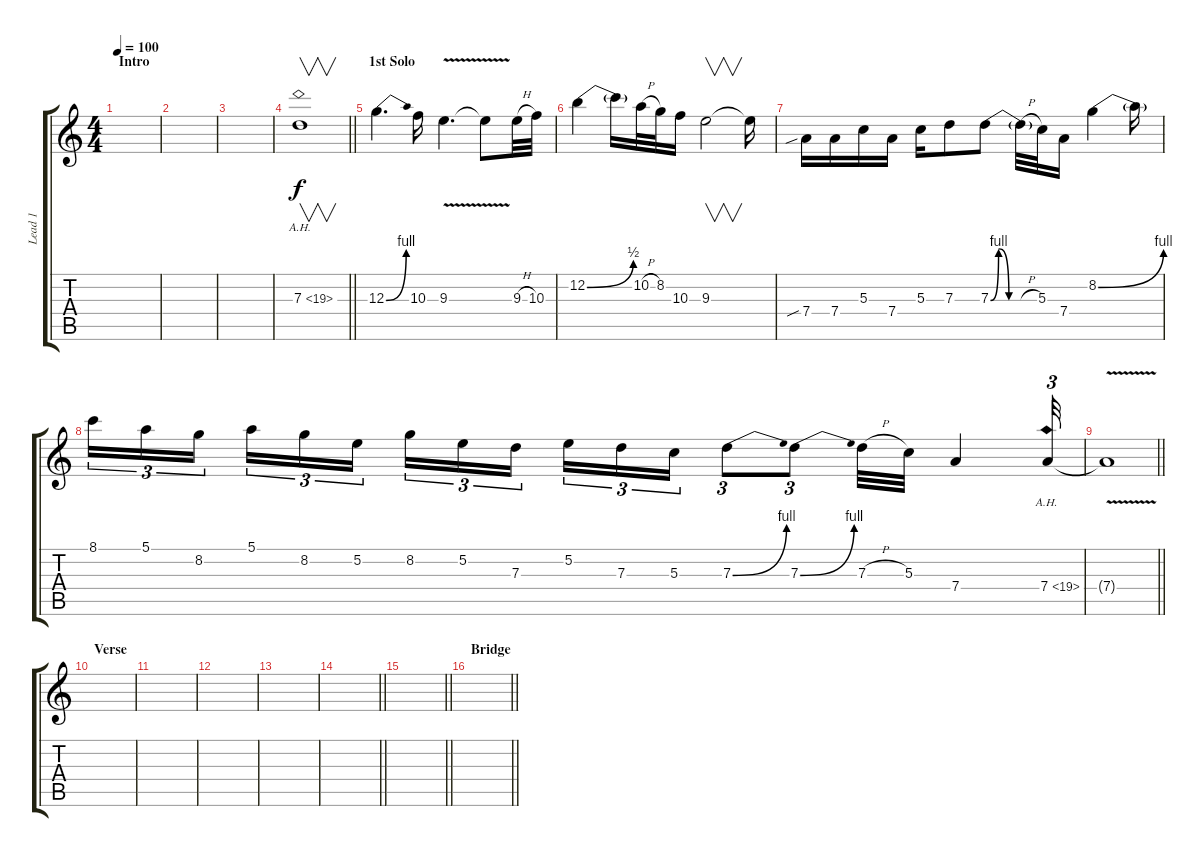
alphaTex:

\track ("Lead 1" "Lead 1") {instrument distortionguitar}
\staff {score tabs}
\tuning (E4 B3 G3 D3 A2 E2) {hide}
\ts (4 4)
\section ("" "Intro")
\tempo 100
\clef g2
\ks c
|
|
|
\barLineRight lightlight
7.3{ah 12}.1{v} |
\section ("" "1st Solo")
12.3{be (bend 0 0 60 4)}.4{d} 10.3.16 9.3{v}.4{d} 9.3{t}.8 9.3{h}.32 10.3.32 |
12.2{be (bend 0 0 60 2)}.4 12.2{t}.16 10.2{h}.32 8.2.32 10.3.16 9.3.2{v} 9.3{t}.16 |
7.4{sib}.16 7.4.16 5.3.16 7.4.16 5.3.16 7.3.8 7.3{be (custom 0 0 10 4 23 0 60 0)}.8 7.3{h t}.32 5.3.32 7.4.16 8.2{be (bend 0 0 60 4)}.4 8.2{t}.16 |
8.1.16{tu (3 2)} 5.1.16{tu (3 2)} 8.2.16{tu (3 2)} 5.1.16{tu (3 2)} 8.2.16{tu (3 2)} 5.2.16{tu (3 2)} 8.2.16{tu (3 2)} 5.2.16{tu (3 2)} 7.3.16{tu (3 2)} 5.2.16{tu (3 2)} 7.3.16{tu (3 2)} 5.3.16{tu (3 2)} 7.3{be (bend 0 0 60 4)}.8{tu (3 2)} 7.3{be (bend 0 0 60 4)}.8{tu (3 2)} 7.3{h}.32 5.3.32 7.4.4 7.4{ah 12}.32{tu (3 2)} |
\barLineRight lightlight
7.4{v t}.1 |
\section ("" "Verse")
|
|
|
|
\barLineRight lightlight
|
\barLineRight lightlight
|
\section ("" "Bridge")
\barLineRight lightlight
